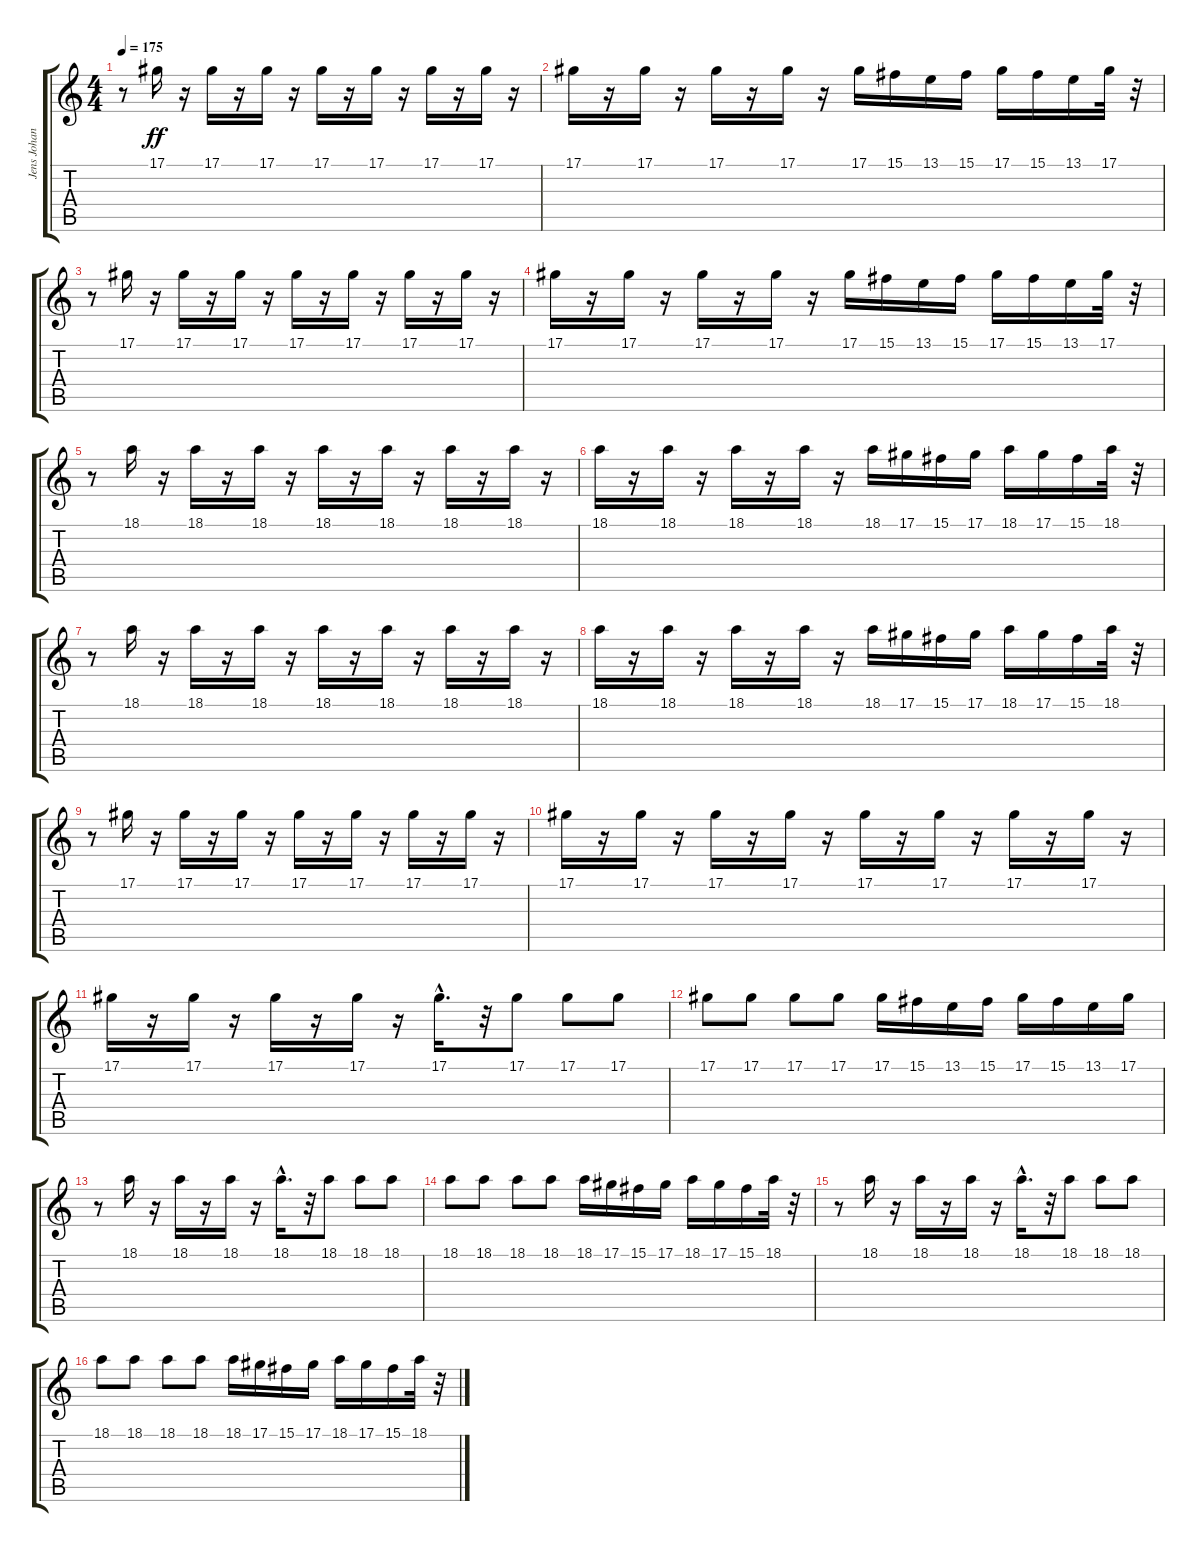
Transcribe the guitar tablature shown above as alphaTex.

\track ("Jens Johansson" "Jens Johan") {instrument harpsichord}
\staff {score tabs}
\tuning (Eb4 Bb3 Gb3 Db3 Ab2 Eb2) {hide}
\ts (4 4)
\tempo 175
\clef g2
\ks c
r.8{dy f} 17.1.16{dy ff} r.16 17.1.16 r.16 17.1.16 r.16 17.1.16 r.16 17.1.16 r.16 17.1.16 r.16 17.1.16 r.16 |
17.1.16 r.16 17.1.16 r.16 17.1.16 r.16 17.1.16 r.16 17.1.16 15.1.16 13.1.16 15.1.16 17.1.16 15.1.16 13.1.16 17.1.32 r.32 |
r.8 17.1.16 r.16 17.1.16 r.16 17.1.16 r.16 17.1.16 r.16 17.1.16 r.16 17.1.16 r.16 17.1.16 r.16 |
17.1.16 r.16 17.1.16 r.16 17.1.16 r.16 17.1.16 r.16 17.1.16 15.1.16 13.1.16 15.1.16 17.1.16 15.1.16 13.1.16 17.1.32 r.32 |
r.8 18.1.16 r.16 18.1.16 r.16 18.1.16 r.16 18.1.16 r.16 18.1.16 r.16 18.1.16 r.16 18.1.16 r.16 |
18.1.16 r.16 18.1.16 r.16 18.1.16 r.16 18.1.16 r.16 18.1.16 17.1.16 15.1.16 17.1.16 18.1.16 17.1.16 15.1.16 18.1.32 r.32 |
r.8 18.1.16 r.16 18.1.16 r.16 18.1.16 r.16 18.1.16 r.16 18.1.16 r.16 18.1.16 r.16 18.1.16 r.16 |
18.1.16 r.16 18.1.16 r.16 18.1.16 r.16 18.1.16 r.16 18.1.16 17.1.16 15.1.16 17.1.16 18.1.16 17.1.16 15.1.16 18.1.32 r.32 |
r.8 17.1.16 r.16 17.1.16 r.16 17.1.16 r.16 17.1.16 r.16 17.1.16 r.16 17.1.16 r.16 17.1.16 r.16 |
17.1.16 r.16 17.1.16 r.16 17.1.16 r.16 17.1.16 r.16 17.1.16 r.16 17.1.16 r.16 17.1.16 r.16 17.1.16 r.16 |
17.1.16 r.16 17.1.16 r.16 17.1.16 r.16 17.1.16 r.16 17.1{hac}.16{d} r.32 17.1.8 17.1.8 17.1.8 |
17.1.8 17.1.8 17.1.8 17.1.8 17.1.16 15.1.16 13.1.16 15.1.16 17.1.16 15.1.16 13.1.16 17.1.16 |
r.8 18.1.16 r.16 18.1.16 r.16 18.1.16 r.16 18.1{hac}.16{d} r.32 18.1.8 18.1.8 18.1.8 |
18.1.8 18.1.8 18.1.8 18.1.8 18.1.16 17.1.16 15.1.16 17.1.16 18.1.16 17.1.16 15.1.16 18.1.32 r.32 |
r.8 18.1.16 r.16 18.1.16 r.16 18.1.16 r.16 18.1{hac}.16{d} r.32 18.1.8 18.1.8 18.1.8 |
18.1.8 18.1.8 18.1.8 18.1.8 18.1.16 17.1.16 15.1.16 17.1.16 18.1.16 17.1.16 15.1.16 18.1.32 r.32
